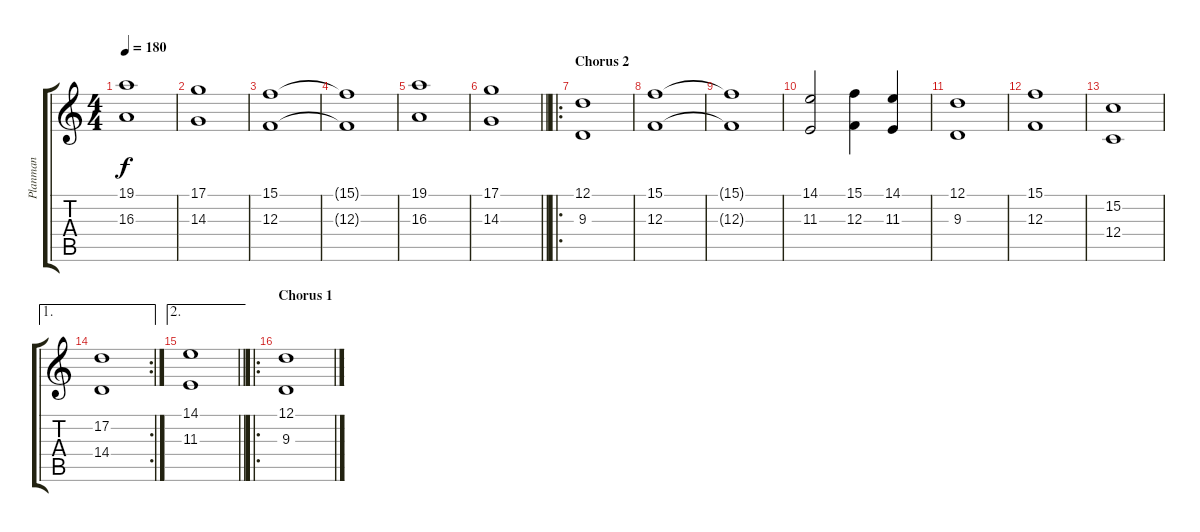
\track ("Planman" "Planman") {instrument stringensemble2}
\staff {score tabs}
\tuning (D4 A3 F3 C3 G2 D2) {hide}
\ts (4 4)
\tempo 180
\clef g2
\ks c
(19.1 16.3).1{dy f} |
(17.1 14.3).1 |
(15.1 12.3).1 |
(15.1{t} 12.3{t}).1 |
(19.1 16.3).1 |
\barLineRight lightlight
(17.1 14.3).1 |
\ro
\section ("" "Chorus 2")
(12.1 9.3).1 |
(15.1 12.3).1 |
(15.1{t} 12.3{t}).1 |
(14.1 11.3).2 (15.1 12.3).4 (14.1 11.3).4 |
(12.1 9.3).1 |
(15.1 12.3).1 |
(15.2 12.4).1 |
\ae 1
\rc 2
(17.2 14.4).1 |
\ae 2
\barLineRight lightlight
(14.1 11.3).1 |
\ro
\section ("" "Chorus 1")
(12.1 9.3).1
